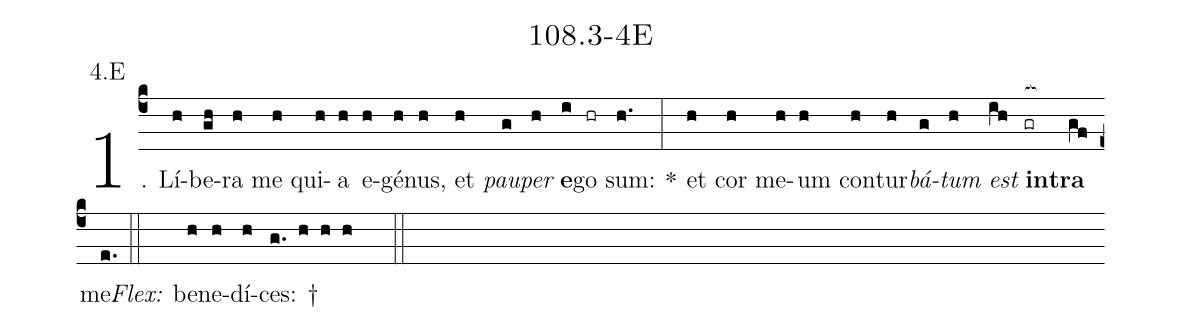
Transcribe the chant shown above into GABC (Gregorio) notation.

name: 108.3-4E;
annotation: 4.E;
%%
(c4)1. Lí(h)be(gh)ra(h) me(h) qui(h)a(h) e(h)gé(h)nus,(h) et(h) <i>pau</i>(g)<i>per</i>(h) <b>e</b>(i)go(hr) sum:(h.) *(:) et(h) cor(h) me(h)um(h) con(h)tur(h)<i>bá</i>(g)<i>tum</i>(h) <i>est</i>(ih) <b>in</b>(gr[ocb:1{])<b>tra</b>(gf[ocb:0}]) me.(e.) (::)
<i>Flex:</i>()  be(h)ne(h)dí(h)ces: †(g. h h h  ::)
